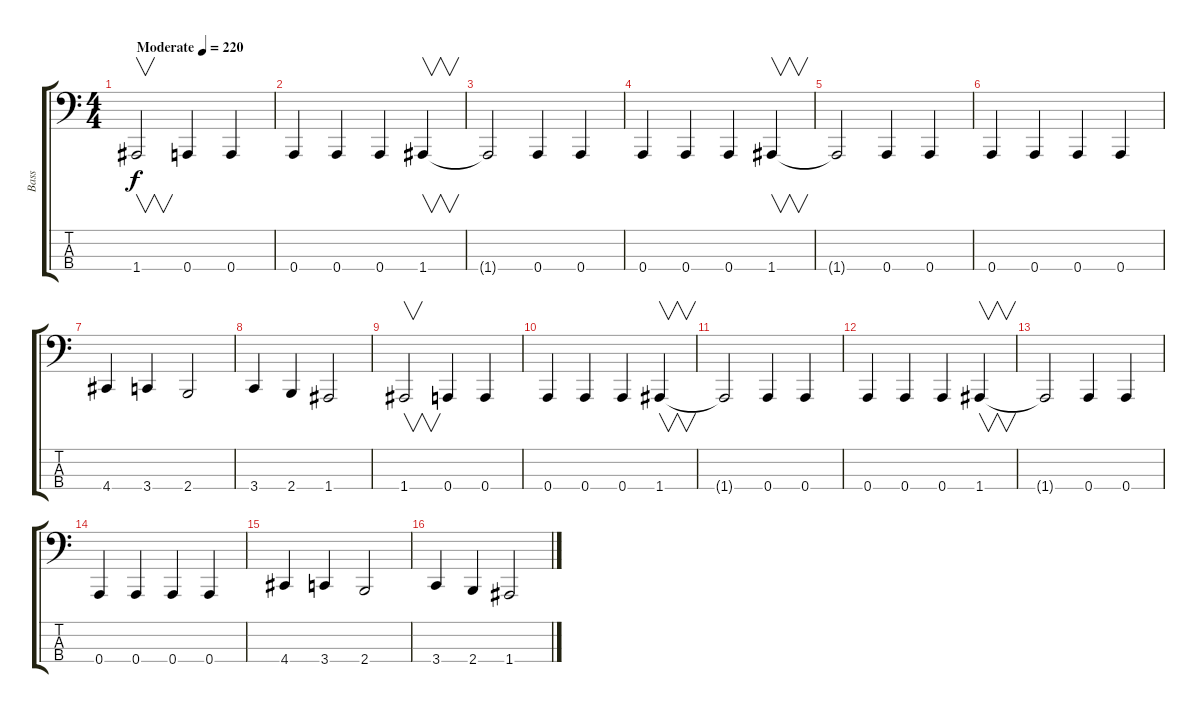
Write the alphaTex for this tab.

\track ("Bass" "Bass") {instrument electricbasspick}
\staff {score tabs}
\tuning (C2 G1 D1 A0) {hide}
\ts (4 4)
\tempo (220 "Moderate")
\clef f4
\ks c
1.4.2{v dy f instrument electricbasspick} 0.4.4 0.4.4 |
0.4.4 0.4.4 0.4.4 1.4.4{v} |
1.4{t}.2 0.4.4 0.4.4 |
0.4.4 0.4.4 0.4.4 1.4.4{v} |
1.4{t}.2 0.4.4 0.4.4 |
0.4.4 0.4.4 0.4.4 0.4.4 |
4.4.4 3.4.4 2.4.2 |
3.4.4 2.4.4 1.4.2 |
1.4.2{v} 0.4.4 0.4.4 |
0.4.4 0.4.4 0.4.4 1.4.4{v} |
1.4{t}.2 0.4.4 0.4.4 |
0.4.4 0.4.4 0.4.4 1.4.4{v} |
1.4{t}.2 0.4.4 0.4.4 |
0.4.4 0.4.4 0.4.4 0.4.4 |
4.4.4 3.4.4 2.4.2 |
3.4.4 2.4.4 1.4.2
